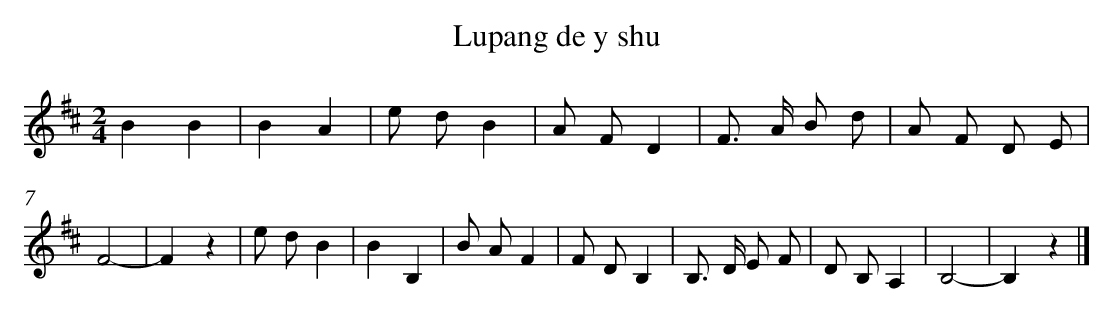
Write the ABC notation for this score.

X:1
T: Lupang de yshu
L: 1/8
M: 2/4
K: D
B2B2 |
B2A2 |
e dB2 |
A FD2 |
F> A B d |
A F D E |
F4- |
F2z2 |
e dB2 |
B2B,2 |
B AF2 |
F DB,2 |
B,> D E F |
D B,A,2 |
B,4- |
B,2z2 |]
